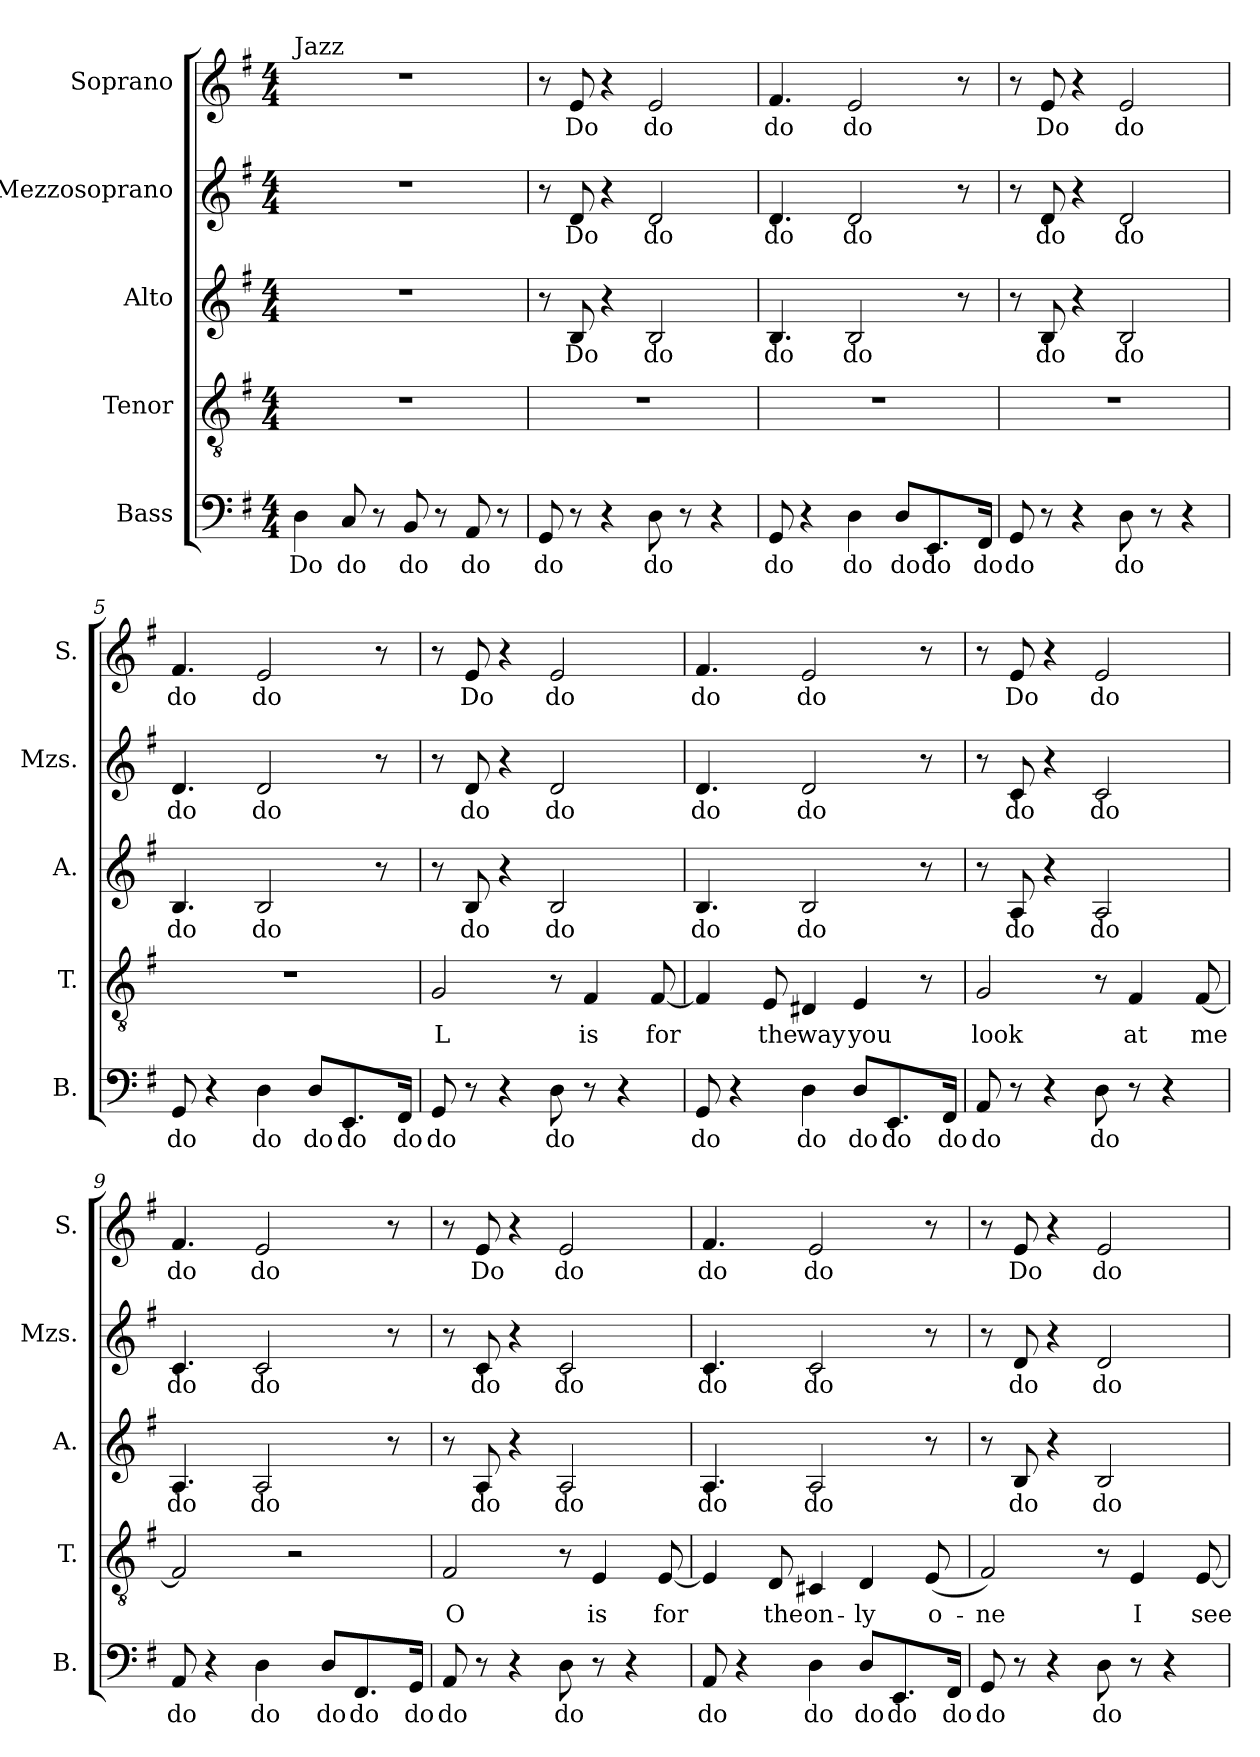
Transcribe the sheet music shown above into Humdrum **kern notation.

**kern	**text	**kern	**text	**kern	**text	**kern	**text	**kern	**text
*part5	*part5	*part4	*part4	*part3	*part3	*part2	*part2	*part1	*part1
*staff5	*staff5	*staff4	*staff4	*staff3	*staff3	*staff2	*staff2	*staff1	*staff1
*I"Bass	*	*I"Tenor	*	*I"Alto	*	*I"Mezzosoprano	*	*I"Soprano	*
*I'B.	*	*I'T.	*	*I'A.	*	*I'Mzs.	*	*I'S.	*
*clefF4	*	*clefGv2	*	*clefG2	*	*clefG2	*	*clefG2	*
*k[f#]	*	*k[f#]	*	*k[f#]	*	*k[f#]	*	*k[f#]	*
*G:	*	*G:	*	*G:	*	*G:	*	*G:	*
*M4/4	*	*M4/4	*	*M4/4	*	*M4/4	*	*M4/4	*
=1	=1	=1	=1	=1	=1	=1	=1	=1	=1
!	!	!	!	!	!	!	!	!LO:TX:a:t=Jazz	!
4D\	Do	1r	.	1r	.	1r	.	1r	.
8C/	do	.	.	.	.	.	.	.	.
8r	.	.	.	.	.	.	.	.	.
8BB/	do	.	.	.	.	.	.	.	.
8r	.	.	.	.	.	.	.	.	.
8AA/	do	.	.	.	.	.	.	.	.
8r	.	.	.	.	.	.	.	.	.
=2	=2	=2	=2	=2	=2	=2	=2	=2	=2
8GG/	do	1r	.	8r	.	8r	.	8r	.
8r	.	.	.	8B/	Do	8d/	Do	8e/	Do
4r	.	.	.	4r	.	4r	.	4r	.
8D\	do	.	.	2B/	do	2d/	do	2e/	do
8r	.	.	.	.	.	.	.	.	.
4r	.	.	.	.	.	.	.	.	.
=3	=3	=3	=3	=3	=3	=3	=3	=3	=3
8GG/	do	1r	.	4.B/	do	4.d/	do	4.f#/	do
4r	.	.	.	.	.	.	.	.	.
4D\	do	.	.	2B/	do	2d/	do	2e/	do
8D/L	do	.	.	.	.	.	.	.	.
8.EE/	do	.	.	.	.	.	.	.	.
.	.	.	.	8r	.	8r	.	8r	.
16FF#/Jk	do	.	.	.	.	.	.	.	.
!!LO:PB:g=z
=4	=4	=4	=4	=4	=4	=4	=4	=4	=4
8GG/	do	1r	.	8r	.	8r	.	8r	.
8r	.	.	.	8B/	do	8d/	do	8e/	Do
4r	.	.	.	4r	.	4r	.	4r	.
8D\	do	.	.	2B/	do	2d/	do	2e/	do
8r	.	.	.	.	.	.	.	.	.
4r	.	.	.	.	.	.	.	.	.
=5	=5	=5	=5	=5	=5	=5	=5	=5	=5
8GG/	do	1r	.	4.B/	do	4.d/	do	4.f#/	do
4r	.	.	.	.	.	.	.	.	.
4D\	do	.	.	2B/	do	2d/	do	2e/	do
8D/L	do	.	.	.	.	.	.	.	.
8.EE/	do	.	.	.	.	.	.	.	.
.	.	.	.	8r	.	8r	.	8r	.
16FF#/Jk	do	.	.	.	.	.	.	.	.
=6	=6	=6	=6	=6	=6	=6	=6	=6	=6
8GG/	do	2G/	L	8r	.	8r	.	8r	.
8r	.	.	.	8B/	do	8d/	do	8e/	Do
4r	.	.	.	4r	.	4r	.	4r	.
8D\	do	8r	.	2B/	do	2d/	do	2e/	do
8r	.	4F#/	is	.	.	.	.	.	.
4r	.	.	.	.	.	.	.	.	.
.	.	[8F#/	for	.	.	.	.	.	.
=7	=7	=7	=7	=7	=7	=7	=7	=7	=7
8GG/	do	4F#/]	.	4.B/	do	4.d/	do	4.f#/	do
4r	.	.	.	.	.	.	.	.	.
.	.	8E/	the	.	.	.	.	.	.
4D\	do	4D#X/	way	2B/	do	2d/	do	2e/	do
8D/L	do	4E/	you	.	.	.	.	.	.
8.EE/	do	.	.	.	.	.	.	.	.
.	.	8r	.	8r	.	8r	.	8r	.
16FF#/Jk	do	.	.	.	.	.	.	.	.
!!LO:PB:g=z
=8	=8	=8	=8	=8	=8	=8	=8	=8	=8
8AA/	do	2G/	look	8r	.	8r	.	8r	.
8r	.	.	.	8A/	do	8c/	do	8e/	Do
4r	.	.	.	4r	.	4r	.	4r	.
8D\	do	8r	.	2A/	do	2c/	do	2e/	do
8r	.	4F#/	at	.	.	.	.	.	.
4r	.	.	.	.	.	.	.	.	.
.	.	[8F#/	me	.	.	.	.	.	.
=9	=9	=9	=9	=9	=9	=9	=9	=9	=9
8AA/	do	2F#/]	.	4.A/	do	4.c/	do	4.f#/	do
4r	.	.	.	.	.	.	.	.	.
4D\	do	.	.	2A/	do	2c/	do	2e/	do
.	.	2r	.	.	.	.	.	.	.
8D/L	do	.	.	.	.	.	.	.	.
8.FF#/	do	.	.	.	.	.	.	.	.
.	.	.	.	8r	.	8r	.	8r	.
16GG/Jk	do	.	.	.	.	.	.	.	.
=10	=10	=10	=10	=10	=10	=10	=10	=10	=10
8AA/	do	2F#/	O	8r	.	8r	.	8r	.
8r	.	.	.	8A/	do	8c/	do	8e/	Do
4r	.	.	.	4r	.	4r	.	4r	.
8D\	do	8r	.	2A/	do	2c/	do	2e/	do
8r	.	4E/	is	.	.	.	.	.	.
4r	.	.	.	.	.	.	.	.	.
.	.	[8E/	for	.	.	.	.	.	.
=11	=11	=11	=11	=11	=11	=11	=11	=11	=11
8AA/	do	4E/]	.	4.A/	do	4.c/	do	4.f#/	do
4r	.	.	.	.	.	.	.	.	.
.	.	8D/	the	.	.	.	.	.	.
4D\	do	4C#X/	on-	2A/	do	2c/	do	2e/	do
8D/L	do	4D/	-ly	.	.	.	.	.	.
8.EE/	do	.	.	.	.	.	.	.	.
.	.	(8E/	o-	8r	.	8r	.	8r	.
16FF#/Jk	do	.	.	.	.	.	.	.	.
!!LO:PB:g=z
=12	=12	=12	=12	=12	=12	=12	=12	=12	=12
8GG/	do	2F#/)	-ne	8r	.	8r	.	8r	.
8r	.	.	.	8B/	do	8d/	do	8e/	Do
4r	.	.	.	4r	.	4r	.	4r	.
8D\	do	8r	.	2B/	do	2d/	do	2e/	do
8r	.	4E/	I	.	.	.	.	.	.
4r	.	.	.	.	.	.	.	.	.
.	.	[8E/	see	.	.	.	.	.	.
=	=	=	=	=	=	=	=	=	=
*-	*-	*-	*-	*-	*-	*-	*-	*-	*-
